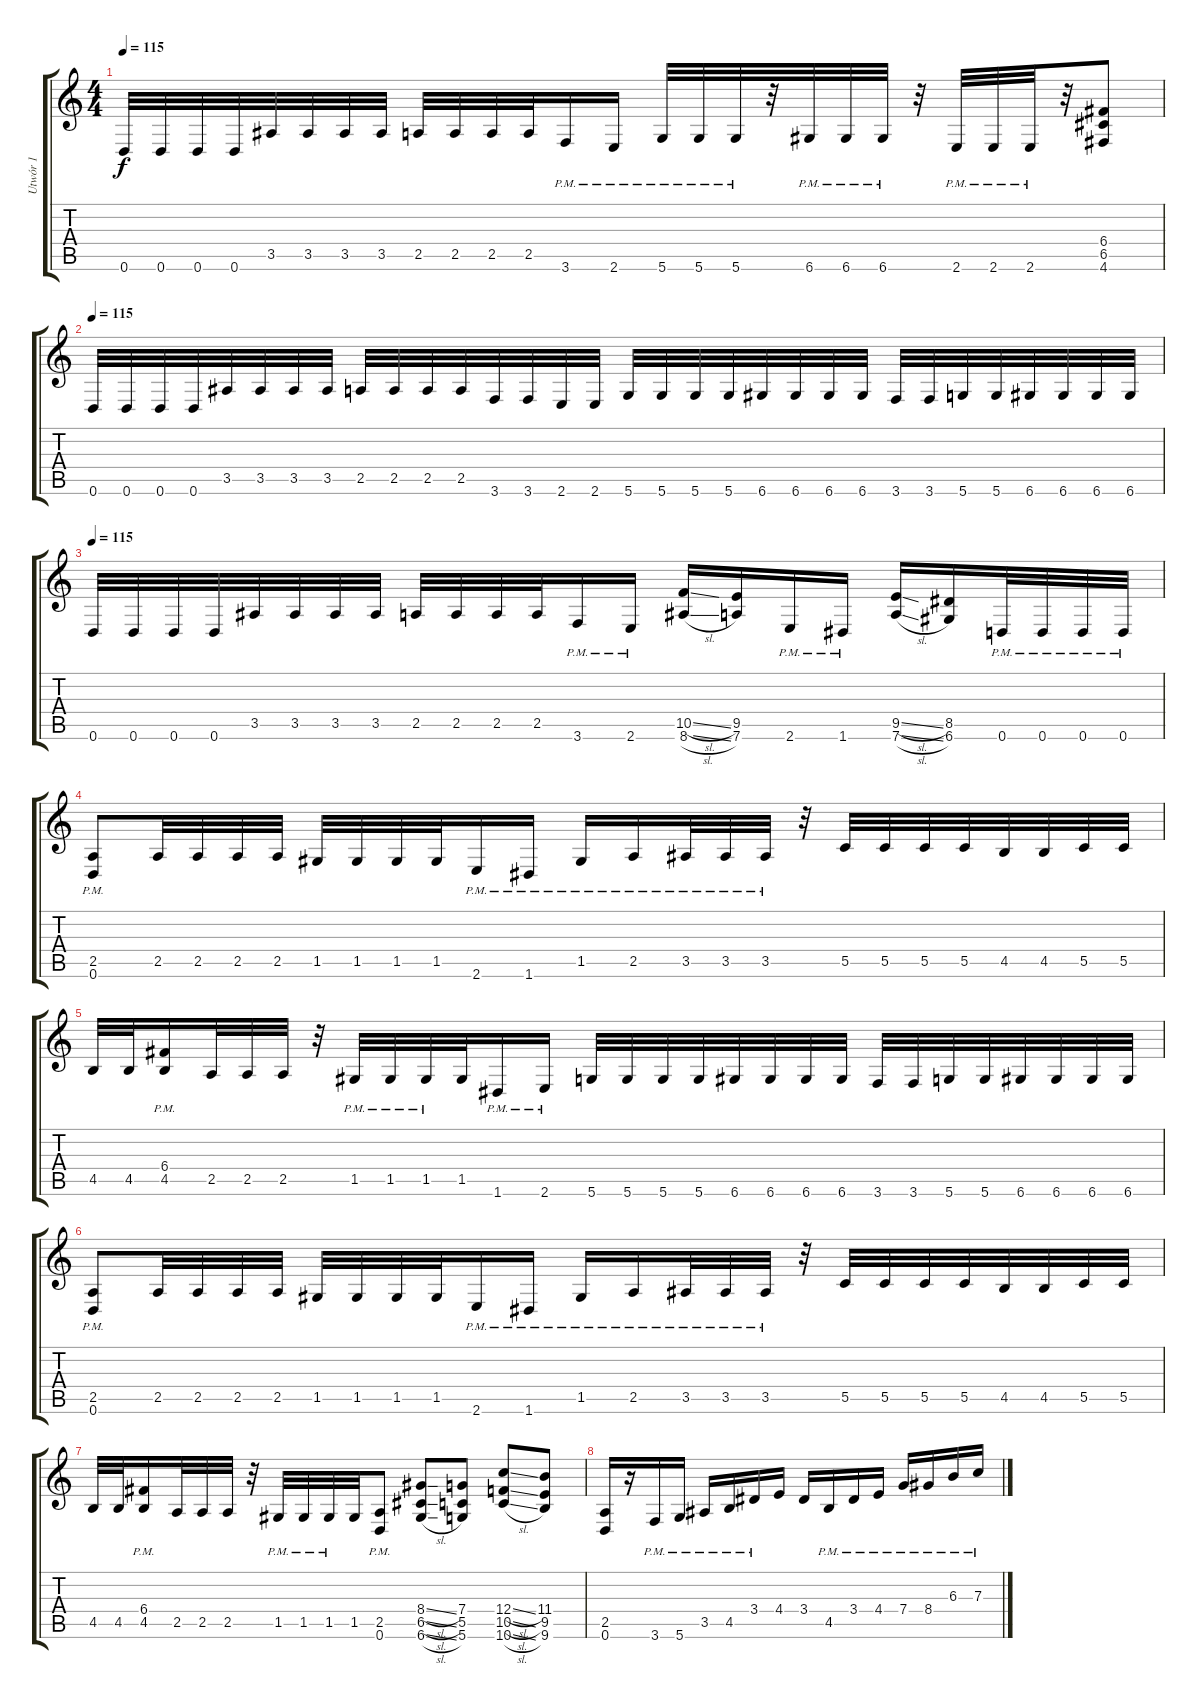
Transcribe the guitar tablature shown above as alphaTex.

\track ("Utwór 1" "Utwór 1") {instrument distortionguitar}
\staff {score tabs}
\tuning (D4 A3 F3 C3 G2 D2) {hide}
\ts (4 4)
\tempo 115
\clef g2
\ks c
0.6.32{dy f} 0.6.32 0.6.32 0.6.32 3.5.32 3.5.32 3.5.32 3.5.32 2.5.32 2.5.32 2.5.32 2.5.32 3.6{pm}.16 2.6{pm}.16 5.6{pm}.32 5.6{pm}.32 5.6{pm}.32 r.32 6.6{pm}.32 6.6{pm}.32 6.6{pm}.32 r.32 2.6{pm}.32 2.6{pm}.32 2.6{pm}.32 r.32 (6.4 6.5 4.6).8 |
\tempo 115
0.6.32 0.6.32 0.6.32 0.6.32 3.5.32 3.5.32 3.5.32 3.5.32 2.5.32 2.5.32 2.5.32 2.5.32 3.6.32 3.6.32 2.6.32 2.6.32 5.6.32 5.6.32 5.6.32 5.6.32 6.6.32 6.6.32 6.6.32 6.6.32 3.6.32 3.6.32 5.6.32 5.6.32 6.6.32 6.6.32 6.6.32 6.6.32 |
\tempo 115
0.6.32 0.6.32 0.6.32 0.6.32 3.5.32 3.5.32 3.5.32 3.5.32 2.5.32 2.5.32 2.5.32 2.5.32 3.6{pm}.16 2.6{pm}.16 (10.5{sl} 8.6{sl}).16 (9.5 7.6).16 2.6{pm}.16 1.6{pm}.16 (9.5{sl} 7.6{sl}).16 (8.5 6.6).16 0.6{pm}.32 0.6{pm}.32 0.6{pm}.32 0.6{pm}.32 |
(2.5{pm} 0.6{pm}).8 2.5.32 2.5.32 2.5.32 2.5.32 1.5.32 1.5.32 1.5.32 1.5.32 2.6{pm}.16 1.6{pm}.16 1.5{pm}.16 2.5{pm}.16 3.5{pm}.32 3.5{pm}.32 3.5{pm}.32 r.32 5.5.32 5.5.32 5.5.32 5.5.32 4.5.32 4.5.32 5.5.32 5.5.32 |
4.5.32 4.5.32 (6.4{pm} 4.5{pm}).16 2.5.32 2.5.32 2.5.32 r.32 1.5{pm}.32 1.5{pm}.32 1.5{pm}.32 1.5.32 1.6{pm}.16 2.6{pm}.16 5.6.32 5.6.32 5.6.32 5.6.32 6.6.32 6.6.32 6.6.32 6.6.32 3.6.32 3.6.32 5.6.32 5.6.32 6.6.32 6.6.32 6.6.32 6.6.32 |
(2.5{pm} 0.6{pm}).8 2.5.32 2.5.32 2.5.32 2.5.32 1.5.32 1.5.32 1.5.32 1.5.32 2.6{pm}.16 1.6{pm}.16 1.5{pm}.16 2.5{pm}.16 3.5{pm}.32 3.5{pm}.32 3.5{pm}.32 r.32 5.5.32 5.5.32 5.5.32 5.5.32 4.5.32 4.5.32 5.5.32 5.5.32 |
4.5.32 4.5.32 (6.4{pm} 4.5{pm}).16 2.5.32 2.5.32 2.5.32 r.32 1.5{pm}.32 1.5{pm}.32 1.5{pm}.32 1.5.32 (2.5{pm} 0.6{pm}).8 (8.4{sl} 6.5{sl} 6.6{sl}).8 (7.4 5.5 5.6).8 (12.4{sl} 10.5{sl} 10.6{sl}).8 (11.4 9.5 9.6).8 |
(2.5 0.6).16 r.16 3.6{pm}.16 5.6{pm}.16 3.5{pm}.16 4.5{pm}.16 3.4{pm}.16 4.4.16 3.4.16 4.5{pm}.16 3.4{pm}.16 4.4{pm}.16 7.4{pm}.16 8.4{pm}.16 6.3{pm}.16 7.3{pm}.16
